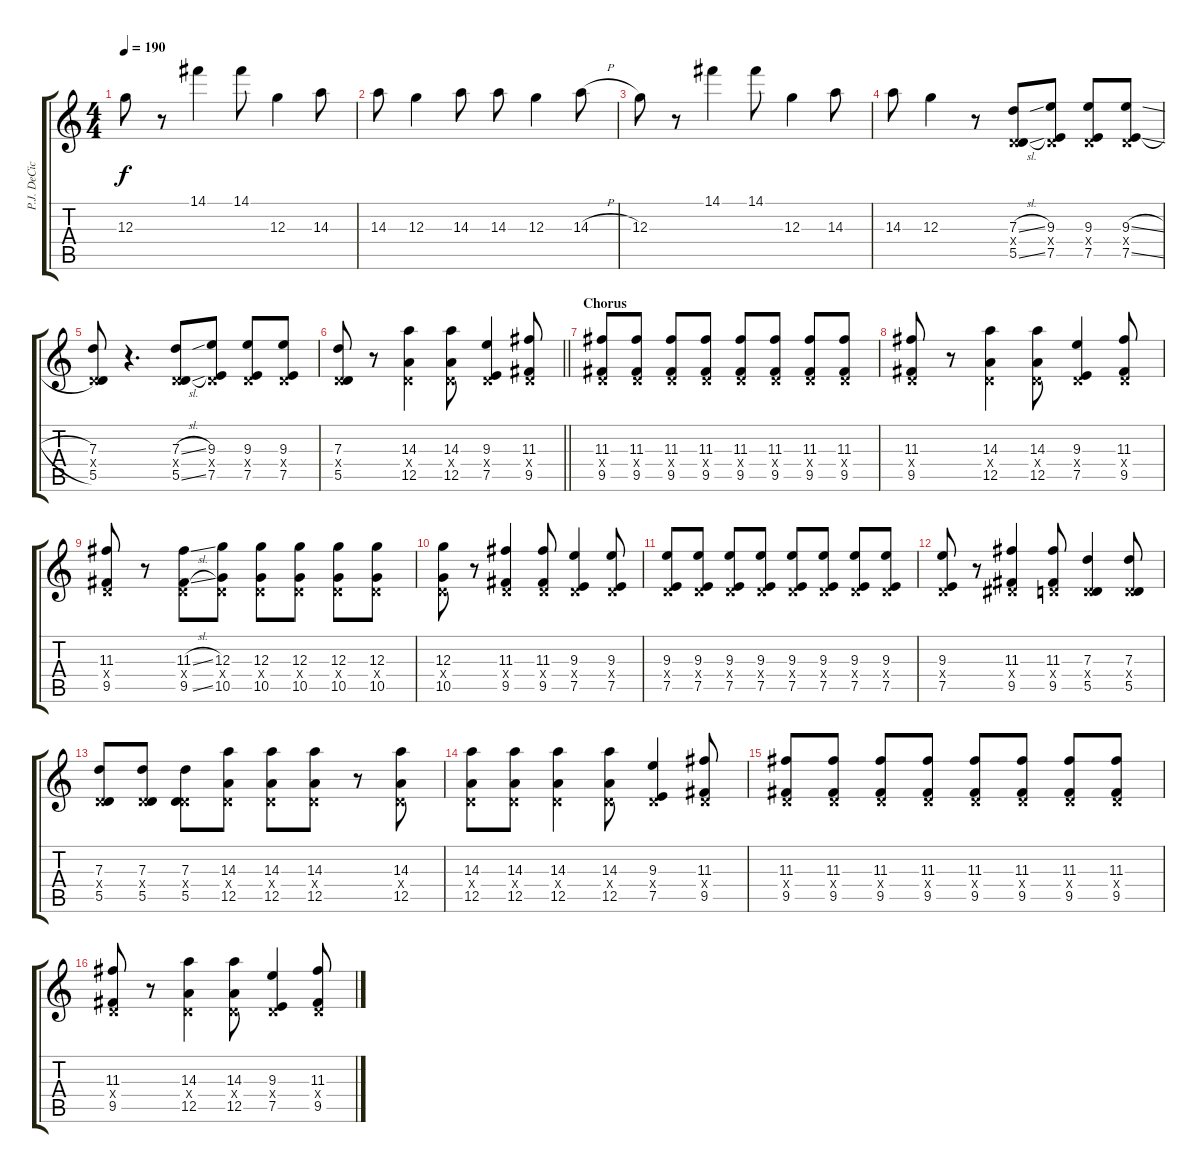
\track ("P.J. DeCicco (Lead Guitar)" "P.J. DeCic") {instrument overdrivenguitar}
\staff {score tabs}
\tuning (E4 B3 G3 D3 A2 D2) {hide}
\ts (4 4)
\tempo 190
\clef g2
\ks c
12.3.8{dy f} r.8 14.1.4 14.1.8 12.3.4 14.3.8 |
14.3.8 12.3.4 14.3.8 14.3.8 12.3.4 14.3{h}.8 |
12.3.8 r.8 14.1.4 14.1.8 12.3.4 14.3.8 |
14.3.8 12.3.4 r.8 (7.3{sl} 0.4{x} 5.5{sl}).8 (9.3 0.4{x} 7.5).8 (9.3 0.4{x} 7.5).8 (9.3{sl} 0.4{x} 7.5{sl}).8 |
(7.3 0.4{x} 5.5).8 r.4{d} (7.3{sl} 0.4{x} 5.5{sl}).8 (9.3 0.4{x} 7.5).8 (9.3 0.4{x} 7.5).8 (9.3 0.4{x} 7.5).8 |
\barLineRight lightlight
(7.3 0.4{x} 5.5).8 r.8 (14.3 0.4{x} 12.5).4 (14.3 0.4{x} 12.5).8 (9.3 0.4{x} 7.5).4 (11.3 0.4{x} 9.5).8 |
\section ("" "Chorus")
(11.3 0.4{x} 9.5).8 (11.3 0.4{x} 9.5).8 (11.3 0.4{x} 9.5).8 (11.3 0.4{x} 9.5).8 (11.3 0.4{x} 9.5).8 (11.3 0.4{x} 9.5).8 (11.3 0.4{x} 9.5).8 (11.3 0.4{x} 9.5).8 |
(11.3 0.4{x} 9.5).8 r.8 (14.3 0.4{x} 12.5).4 (14.3 0.4{x} 12.5).8 (9.3 0.4{x} 7.5).4 (11.3 0.4{x} 9.5).8 |
(11.3 0.4{x} 9.5).8 r.8 (11.3{sl} 0.4{x} 9.5{sl}).8 (12.3 0.4{x} 10.5).8 (12.3 0.4{x} 10.5).8 (12.3 0.4{x} 10.5).8 (12.3 0.4{x} 10.5).8 (12.3 0.4{x} 10.5).8 |
(12.3 0.4{x} 10.5).8 r.8 (11.3 0.4{x} 9.5).4 (11.3 0.4{x} 9.5).8 (9.3 0.4{x} 7.5).4 (9.3 0.4{x} 7.5).8 |
(9.3 0.4{x} 7.5).8 (9.3 0.4{x} 7.5).8 (9.3 0.4{x} 7.5).8 (9.3 0.4{x} 7.5).8 (9.3 0.4{x} 7.5).8 (9.3 0.4{x} 7.5).8 (9.3 0.4{x} 7.5).8 (9.3 0.4{x} 7.5).8 |
(9.3 0.4{x} 7.5).8 r.8 (11.3 1.4{x} 9.5).4 (11.3 0.4{x} 9.5).8 (7.3 0.4{x} 5.5).4 (7.3 0.4{x} 5.5).8 |
(7.3 0.4{x} 5.5).8 (7.3 0.4{x} 5.5).8 (7.3 0.4{x} 5.5).8 (14.3 0.4{x} 12.5).8 (14.3 0.4{x} 12.5).8 (14.3 0.4{x} 12.5).8 r.8 (14.3 0.4{x} 12.5).8 |
(14.3 0.4{x} 12.5).8 (14.3 0.4{x} 12.5).8 (14.3 0.4{x} 12.5).4 (14.3 0.4{x} 12.5).8 (9.3 0.4{x} 7.5).4 (11.3 0.4{x} 9.5).8 |
(11.3 0.4{x} 9.5).8 (11.3 0.4{x} 9.5).8 (11.3 0.4{x} 9.5).8 (11.3 0.4{x} 9.5).8 (11.3 0.4{x} 9.5).8 (11.3 0.4{x} 9.5).8 (11.3 0.4{x} 9.5).8 (11.3 0.4{x} 9.5).8 |
(11.3 0.4{x} 9.5).8 r.8 (14.3 0.4{x} 12.5).4 (14.3 0.4{x} 12.5).8 (9.3 0.4{x} 7.5).4 (11.3 0.4{x} 9.5).8
